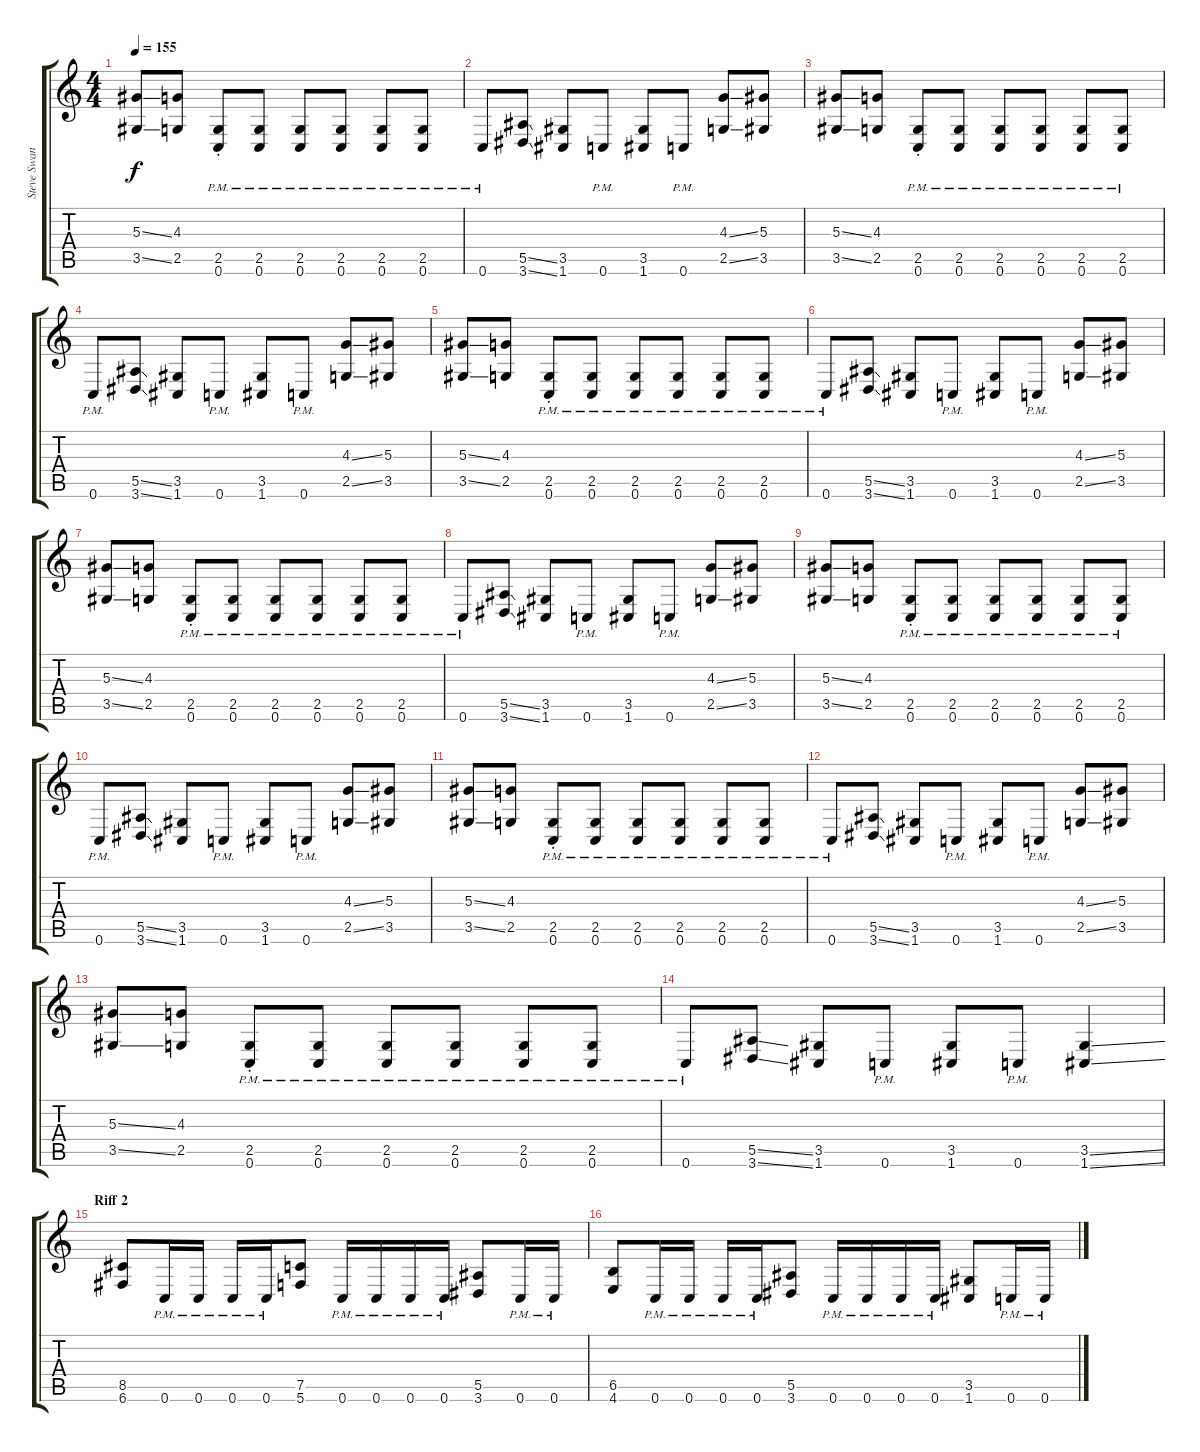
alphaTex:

\track ("Steve Swanson(Rythm Guitar,Solo)" "Steve Swan") {instrument distortionguitar}
\staff {score tabs}
\tuning (C4 G3 Eb3 Bb2 F2 C2) {hide}
\ts (4 4)
\tempo 155
\clef g2
\ks c
(5.3{ss} 3.5{ss}).8{dy f} (4.3 2.5).8 (2.5{pm} 0.6{st}).8 (2.5{pm} 0.6{pm}).8 (2.5{pm} 0.6{pm}).8 (2.5{pm} 0.6{pm}).8 (2.5{pm} 0.6{pm}).8 (2.5{pm} 0.6{pm}).8 |
0.6{pm}.8 (5.5{ss} 3.6{ss}).8 (3.5 1.6).8 0.6{pm}.8 (3.5 1.6).8 0.6{pm}.8 (4.3{ss} 2.5{ss}).8 (5.3 3.5).8 |
(5.3{ss} 3.5{ss}).8 (4.3 2.5).8 (2.5{pm} 0.6{st}).8 (2.5{pm} 0.6{pm}).8 (2.5{pm} 0.6{pm}).8 (2.5{pm} 0.6{pm}).8 (2.5{pm} 0.6{pm}).8 (2.5{pm} 0.6{pm}).8 |
0.6{pm}.8 (5.5{ss} 3.6{ss}).8 (3.5 1.6).8 0.6{pm}.8 (3.5 1.6).8 0.6{pm}.8 (4.3{ss} 2.5{ss}).8 (5.3 3.5).8 |
(5.3{ss} 3.5{ss}).8 (4.3 2.5).8 (2.5{pm} 0.6{st}).8 (2.5{pm} 0.6{pm}).8 (2.5{pm} 0.6{pm}).8 (2.5{pm} 0.6{pm}).8 (2.5{pm} 0.6{pm}).8 (2.5{pm} 0.6{pm}).8 |
0.6{pm}.8 (5.5{ss} 3.6{ss}).8 (3.5 1.6).8 0.6{pm}.8 (3.5 1.6).8 0.6{pm}.8 (4.3{ss} 2.5{ss}).8 (5.3 3.5).8 |
(5.3{ss} 3.5{ss}).8 (4.3 2.5).8 (2.5{pm} 0.6{st}).8 (2.5{pm} 0.6{pm}).8 (2.5{pm} 0.6{pm}).8 (2.5{pm} 0.6{pm}).8 (2.5{pm} 0.6{pm}).8 (2.5{pm} 0.6{pm}).8 |
0.6{pm}.8 (5.5{ss} 3.6{ss}).8 (3.5 1.6).8 0.6{pm}.8 (3.5 1.6).8 0.6{pm}.8 (4.3{ss} 2.5{ss}).8 (5.3 3.5).8 |
(5.3{ss} 3.5{ss}).8 (4.3 2.5).8 (2.5{pm} 0.6{st}).8 (2.5{pm} 0.6{pm}).8 (2.5{pm} 0.6{pm}).8 (2.5{pm} 0.6{pm}).8 (2.5{pm} 0.6{pm}).8 (2.5{pm} 0.6{pm}).8 |
0.6{pm}.8 (5.5{ss} 3.6{ss}).8 (3.5 1.6).8 0.6{pm}.8 (3.5 1.6).8 0.6{pm}.8 (4.3{ss} 2.5{ss}).8 (5.3 3.5).8 |
(5.3{ss} 3.5{ss}).8 (4.3 2.5).8 (2.5{pm} 0.6{st}).8 (2.5{pm} 0.6{pm}).8 (2.5{pm} 0.6{pm}).8 (2.5{pm} 0.6{pm}).8 (2.5{pm} 0.6{pm}).8 (2.5{pm} 0.6{pm}).8 |
0.6{pm}.8 (5.5{ss} 3.6{ss}).8 (3.5 1.6).8 0.6{pm}.8 (3.5 1.6).8 0.6{pm}.8 (4.3{ss} 2.5{ss}).8 (5.3 3.5).8 |
(5.3{ss} 3.5{ss}).8 (4.3 2.5).8 (2.5{pm} 0.6{st}).8 (2.5{pm} 0.6{pm}).8 (2.5{pm} 0.6{pm}).8 (2.5{pm} 0.6{pm}).8 (2.5{pm} 0.6{pm}).8 (2.5{pm} 0.6{pm}).8 |
0.6{pm}.8 (5.5{ss} 3.6{ss}).8 (3.5 1.6).8 0.6{pm}.8 (3.5 1.6).8 0.6{pm}.8 (3.5{ss} 1.6{ss}).4 |
\section ("" "Riff 2")
(8.5 6.6).8 0.6{pm}.16 0.6{pm}.16 0.6{pm}.16 0.6{pm}.16 (7.5 5.6).8 0.6{pm}.16 0.6{pm}.16 0.6{pm}.16 0.6{pm}.16 (5.5 3.6).8 0.6{pm}.16 0.6{pm}.16 |
(6.5 4.6).8 0.6{pm}.16 0.6{pm}.16 0.6{pm}.16 0.6{pm}.16 (5.5 3.6).8 0.6{pm}.16 0.6{pm}.16 0.6{pm}.16 0.6{pm}.16 (3.5 1.6).8 0.6{pm}.16 0.6{pm}.16
